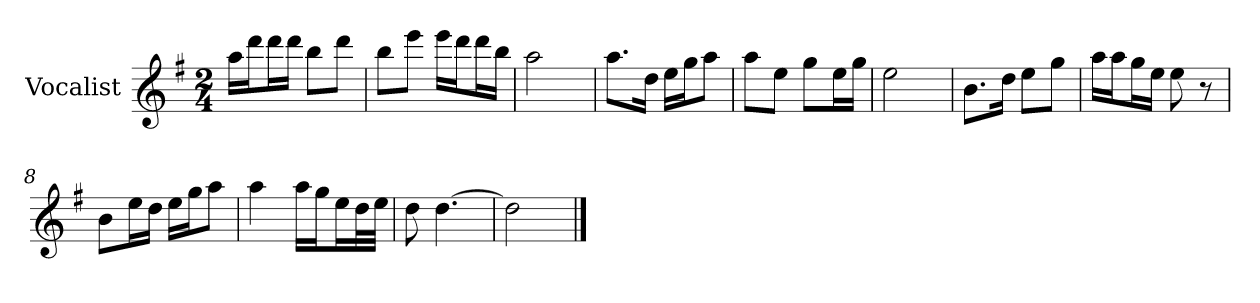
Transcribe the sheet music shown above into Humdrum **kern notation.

**kern
*part1
*staff1
*I"Vocalist
*k[f#]
*G:
*M2/4
=
16aaLL
16dddJ
16dddL
16dddJJ
8bbL
8dddJ
=1
8bbL
8eeeJ
16eeeLL
16dddJ
16dddL
16bbJJ
=2
2aa
=3
8.aaL
16ddJk
16eeLL
16ggJ
8aaJ
=4
8aaL
8eeJ
8ggL
16eeL
16ggJJ
=5
2ee
=6
8.bL
16ddJk
8eeL
8ggJ
=7
16aaLL
16aaJ
16ggL
16eeJJ
8ee
8r
=8
8bL
16eeL
16ddJJ
16eeLL
16ggJ
8aaJ
=9
4aa
16aaLL
16ggJ
16eeL
32ddL
32eeJJJ
=10
8dd
[4.dd
=11
2dd]
==
*-
